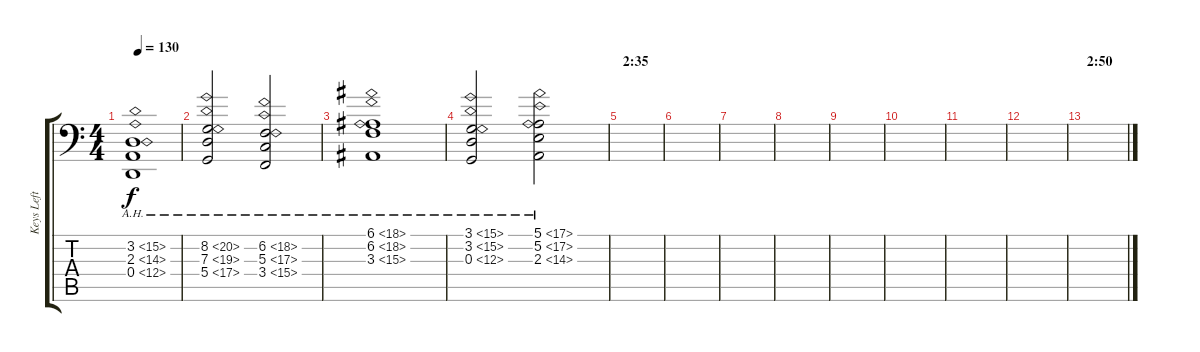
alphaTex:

\track ("Keys Left" "Keys Left") {instrument lead1square}
\staff {score tabs}
\tuning (E3 B2 G2 D2 A1 D1) {hide}
\ts (4 4)
\tempo 130
\clef f4
\ks c
(3.2{ah 12} 2.3{ah 12} 0.4{ah 12}).1{dy f instrument stringensemble1} |
(8.2{ah 12} 7.3{ah 12} 5.4{ah 12}).2{instrument stringensemble1} (6.2{ah 12} 5.3{ah 12} 3.4{ah 12}).2 |
(6.1{ah 12} 6.2{ah 12} 3.3{ah 12}).1{instrument stringensemble1} |
(3.1{ah 12} 3.2{ah 12} 0.3{ah 12}).2{instrument stringensemble1} (5.1{ah 12} 5.2{ah 12} 2.3{ah 12}).2 |
\section ("" "2:35")
|
|
|
|
|
|
|
|
\section ("" "2:50")
